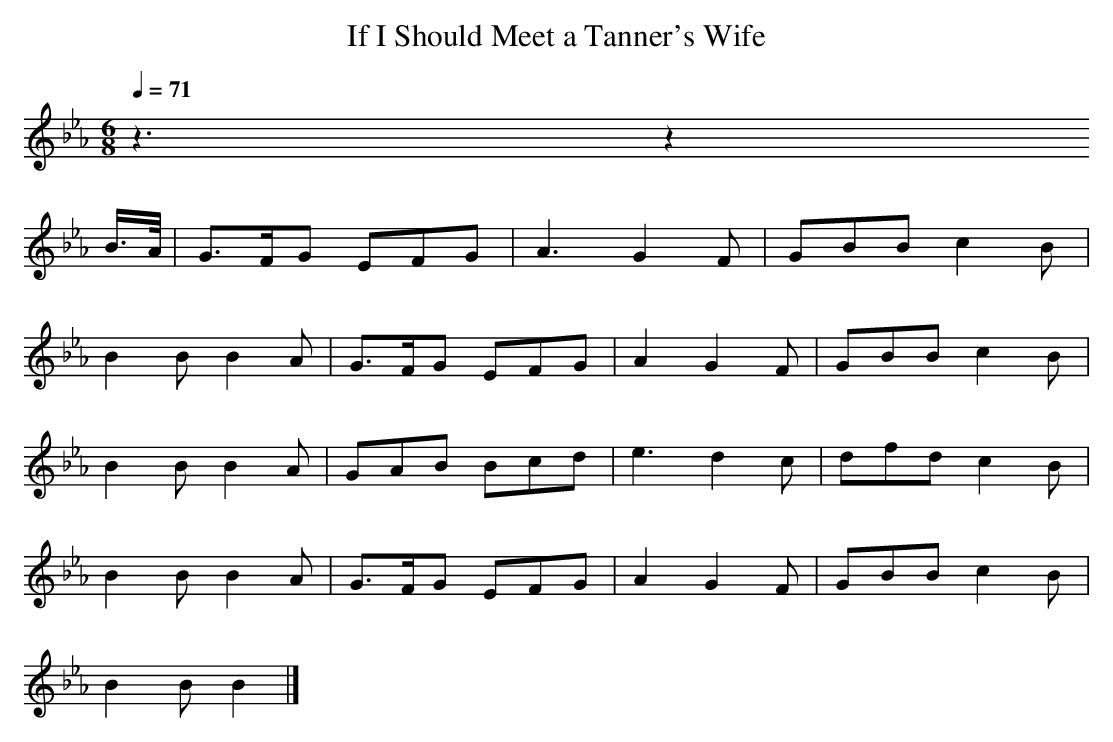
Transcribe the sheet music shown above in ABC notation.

X:1
T: If I Should Meet a Tanner's Wife
M: 6/8
L: 1/8
Q: 1/4=71
K: Eb % 3 flats
V: 1
z3 z2
B/>A/ | G>FG EFG | A3 G2F | GBB c2B |
B2B B2A | G>FG EFG | A2 G2F | GBB c2B |
B2B B2A | GAB Bcd | e3 d2c | dfd c2B |
B2B B2A | G>FG EFG | A2 G2F | GBB c2B |
B2B B2 |]
